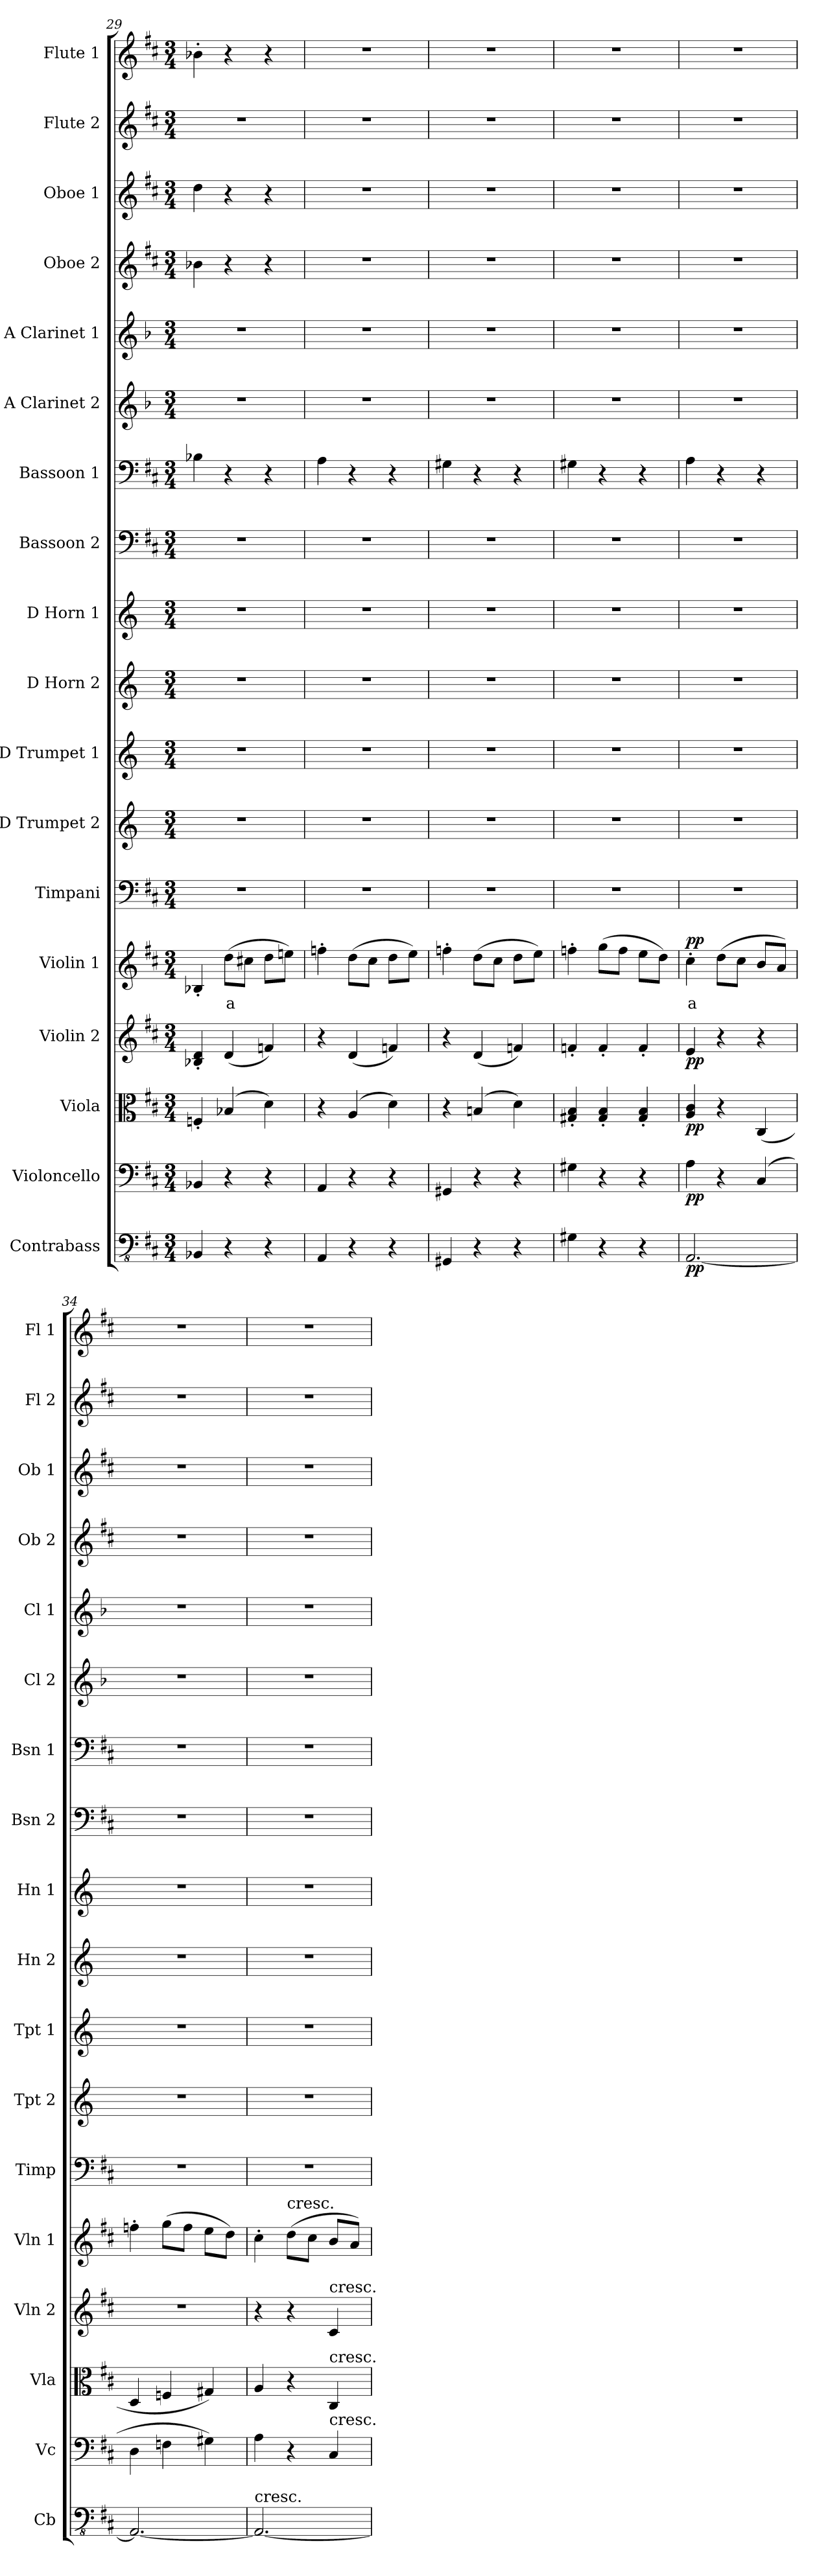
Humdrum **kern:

**kern	**dynam	**kern	**dynam	**kern	**dynam	**kern	**dynam	**kern	**text	**dynam	**kern	**kern	**kern	**kern	**kern	**kern	**kern	**kern	**kern	**kern	**kern	**kern	**kern
*part18	*part18	*part17	*part17	*part16	*part16	*part15	*part15	*part14	*part14	*part14	*part13	*part12	*part11	*part10	*part9	*part8	*part7	*part6	*part5	*part4	*part3	*part2	*part1
*staff18	*staff18	*staff17	*staff17	*staff16	*staff16	*staff15	*staff15	*staff14	*staff14	*staff14	*staff13	*staff12	*staff11	*staff10	*staff9	*staff8	*staff7	*staff6	*staff5	*staff4	*staff3	*staff2	*staff1
*I"Contrabass	*	*I"Violoncello	*	*I"Viola	*	*I"Violin 2	*	*I"Violin 1	*	*	*I"Timpani	*I"D Trumpet 2	*I"D Trumpet 1	*I"D Horn 2	*I"D Horn 1	*I"Bassoon 2	*I"Bassoon 1	*I"A Clarinet 2	*I"A Clarinet 1	*I"Oboe 2	*I"Oboe 1	*I"Flute 2	*I"Flute 1
*I'Cb	*	*I'Vc	*	*I'Vla	*	*I'Vln 2	*	*I'Vln 1	*	*	*I'Timp	*I'Tpt 2	*I'Tpt 1	*I'Hn 2	*I'Hn 1	*I'Bsn 2	*I'Bsn 1	*I'Cl 2	*I'Cl 1	*I'Ob 2	*I'Ob 1	*I'Fl 2	*I'Fl 1
*clefFv4	*	*clefF4	*	*clefC3	*	*clefG2	*	*clefG2	*	*	*clefF4	*clefG2	*clefG2	*clefG2	*clefG2	*clefF4	*clefF4	*clefG2	*clefG2	*clefG2	*clefG2	*clefG2	*clefG2
*	*	*	*	*	*	*	*	*	*	*	*	*ITrd-1c-2	*ITrd-1c-2	*ITrd6c10	*ITrd6c10	*	*	*ITrd2c3	*ITrd2c3	*	*	*	*
*k[f#c#]	*	*k[f#c#]	*	*k[f#c#]	*	*k[f#c#]	*	*k[f#c#]	*	*	*k[f#c#]	*k[f#c#]	*k[f#c#]	*k[f#c#]	*k[f#c#]	*k[f#c#]	*k[f#c#]	*k[f#c#]	*k[f#c#]	*k[f#c#]	*k[f#c#]	*k[f#c#]	*k[f#c#]
*M3/4	*	*M3/4	*	*M3/4	*	*M3/4	*	*M3/4	*	*	*M3/4	*M3/4	*M3/4	*M3/4	*M3/4	*M3/4	*M3/4	*M3/4	*M3/4	*M3/4	*M3/4	*M3/4	*M3/4
=29	=29	=29	=29	=29	=29	=29	=29	=29	=29	=29	=29	=29	=29	=29	=29	=29	=29	=29	=29	=29	=29	=29	=29
4BBB-X/	.	4BB-X/	.	4Fn'/	.	4B-X/' 4d/'	.	4B-X'/	.	.	2.r	2.r	2.r	2.r	2.r	2.r	4B-X\	2.r	2.r	4b-X\	4dd\	2.r	4b-X'\
!	!	!	!	!	!	!	!	!	!LO:LY:b:color=#FF0000	!	!	!	!	!	!	!	!	!	!	!	!	!	!
4r	.	4r	.	(4B-X/	.	(4d/	.	(8dd\L	a	.	.	.	.	.	.	.	4r	.	.	4r	4r	.	4r
.	.	.	.	.	.	.	.	8cc#X\J	.	.	.	.	.	.	.	.	.	.	.	.	.	.	.
4r	.	4r	.	4d\)	.	4fn/)	.	8dd\L	.	.	.	.	.	.	.	.	4r	.	.	4r	4r	.	4r
.	.	.	.	.	.	.	.	8een\J)	.	.	.	.	.	.	.	.	.	.	.	.	.	.	.
=30	=30	=30	=30	=30	=30	=30	=30	=30	=30	=30	=30	=30	=30	=30	=30	=30	=30	=30	=30	=30	=30	=30	=30
4AAA/	.	4AA/	.	4r	.	4r	.	4ffn'\	.	.	2.r	2.r	2.r	2.r	2.r	2.r	4A\	2.r	2.r	2.r	2.r	2.r	2.r
4r	.	4r	.	(4A/	.	(4d/	.	(8dd\L	.	.	.	.	.	.	.	.	4r	.	.	.	.	.	.
.	.	.	.	.	.	.	.	8cc#\J	.	.	.	.	.	.	.	.	.	.	.	.	.	.	.
4r	.	4r	.	4d\)	.	4fn/)	.	8dd\L	.	.	.	.	.	.	.	.	4r	.	.	.	.	.	.
.	.	.	.	.	.	.	.	8ee\J)	.	.	.	.	.	.	.	.	.	.	.	.	.	.	.
=31	=31	=31	=31	=31	=31	=31	=31	=31	=31	=31	=31	=31	=31	=31	=31	=31	=31	=31	=31	=31	=31	=31	=31
4GGG#X/	.	4GG#X/	.	4r	.	4r	.	4ffn'\	.	.	2.r	2.r	2.r	2.r	2.r	2.r	4G#X\	2.r	2.r	2.r	2.r	2.r	2.r
4r	.	4r	.	(4Bn/	.	(4d/	.	(8dd\L	.	.	.	.	.	.	.	.	4r	.	.	.	.	.	.
.	.	.	.	.	.	.	.	8cc#\J	.	.	.	.	.	.	.	.	.	.	.	.	.	.	.
4r	.	4r	.	4d\)	.	4fn/)	.	8dd\L	.	.	.	.	.	.	.	.	4r	.	.	.	.	.	.
.	.	.	.	.	.	.	.	8ee\J)	.	.	.	.	.	.	.	.	.	.	.	.	.	.	.
=32	=32	=32	=32	=32	=32	=32	=32	=32	=32	=32	=32	=32	=32	=32	=32	=32	=32	=32	=32	=32	=32	=32	=32
4GG#X\	.	4G#X\	.	4G#X/' 4B/'	.	4fn'/	.	4ffn'\	.	.	2.r	2.r	2.r	2.r	2.r	2.r	4G#X\	2.r	2.r	2.r	2.r	2.r	2.r
4r	.	4r	.	4G#/' 4B/'	.	4f'/	.	(8gg\L	.	.	.	.	.	.	.	.	4r	.	.	.	.	.	.
.	.	.	.	.	.	.	.	8ff\J	.	.	.	.	.	.	.	.	.	.	.	.	.	.	.
4r	.	4r	.	4G#/' 4B/'	.	4f'/	.	8ee\L	.	.	.	.	.	.	.	.	4r	.	.	.	.	.	.
.	.	.	.	.	.	.	.	8dd\J)	.	.	.	.	.	.	.	.	.	.	.	.	.	.	.
=33	=33	=33	=33	=33	=33	=33	=33	=33	=33	=33	=33	=33	=33	=33	=33	=33	=33	=33	=33	=33	=33	=33	=33
!	!LO:DY:b	!	!LO:DY:b	!	!LO:DY:b	!	!LO:DY:b	!	!LO:LY:b:color=#FF0000	!LO:DY:b	!	!	!	!	!	!	!	!	!	!	!	!	!
[2.AAA/	pp	4A\	pp	4A/ 4c#/	pp	4e/	pp	4cc#'\	a	pp	2.r	2.r	2.r	2.r	2.r	2.r	4A\	2.r	2.r	2.r	2.r	2.r	2.r
.	.	4r	.	4r	.	4r	.	(8dd\L	.	.	.	.	.	.	.	.	4r	.	.	.	.	.	.
.	.	.	.	.	.	.	.	8cc#\J	.	.	.	.	.	.	.	.	.	.	.	.	.	.	.
.	.	(4C#/	.	(4C#/	.	4r	.	8b/L	.	.	.	.	.	.	.	.	4r	.	.	.	.	.	.
.	.	.	.	.	.	.	.	8a/J)	.	.	.	.	.	.	.	.	.	.	.	.	.	.	.
=34	=34	=34	=34	=34	=34	=34	=34	=34	=34	=34	=34	=34	=34	=34	=34	=34	=34	=34	=34	=34	=34	=34	=34
2.AAA/_	.	4D\	.	4D/	.	2.r	.	4ffn'\	.	.	2.r	2.r	2.r	2.r	2.r	2.r	2.r	2.r	2.r	2.r	2.r	2.r	2.r
.	.	4Fn\	.	4Fn/	.	.	.	(8gg\L	.	.	.	.	.	.	.	.	.	.	.	.	.	.	.
.	.	.	.	.	.	.	.	8ff\J	.	.	.	.	.	.	.	.	.	.	.	.	.	.	.
.	.	4G#X\)	.	4G#X/)	.	.	.	8ee\L	.	.	.	.	.	.	.	.	.	.	.	.	.	.	.
.	.	.	.	.	.	.	.	8dd\J)	.	.	.	.	.	.	.	.	.	.	.	.	.	.	.
=35	=35	=35	=35	=35	=35	=35	=35	=35	=35	=35	=35	=35	=35	=35	=35	=35	=35	=35	=35	=35	=35	=35	=35
!LO:TX:a:t=cresc.	!	!	!	!	!	!	!	!	!	!	!	!	!	!	!	!	!	!	!	!	!	!	!
2.AAA/_	.	4A\	.	4A/	.	4r	.	4cc#'\	.	.	2.r	2.r	2.r	2.r	2.r	2.r	2.r	2.r	2.r	2.r	2.r	2.r	2.r
!	!	!	!	!	!	!	!	!LO:TX:a:t=cresc.	!	!	!	!	!	!	!	!	!	!	!	!	!	!	!
.	.	4r	.	4r	.	4r	.	(8dd\L	.	.	.	.	.	.	.	.	.	.	.	.	.	.	.
.	.	.	.	.	.	.	.	8cc#\J	.	.	.	.	.	.	.	.	.	.	.	.	.	.	.
!	!	!	!	!	!	!LO:TX:a:t=cresc.	!	!	!	!	!	!	!	!	!	!	!	!	!	!	!	!	!
!	!	!	!	!LO:TX:a:t=cresc.	!	!	!	!	!	!	!	!	!	!	!	!	!	!	!	!	!	!	!
!	!	!LO:TX:a:t=cresc.	!	!	!	!	!	!	!	!	!	!	!	!	!	!	!	!	!	!	!	!	!
.	.	4C#/	.	4C#/	.	4c#/	.	8b/L	.	.	.	.	.	.	.	.	.	.	.	.	.	.	.
.	.	.	.	.	.	.	.	8a/J)	.	.	.	.	.	.	.	.	.	.	.	.	.	.	.
=	=	=	=	=	=	=	=	=	=	=	=	=	=	=	=	=	=	=	=	=	=	=	=
*-	*-	*-	*-	*-	*-	*-	*-	*-	*-	*-	*-	*-	*-	*-	*-	*-	*-	*-	*-	*-	*-	*-	*-
